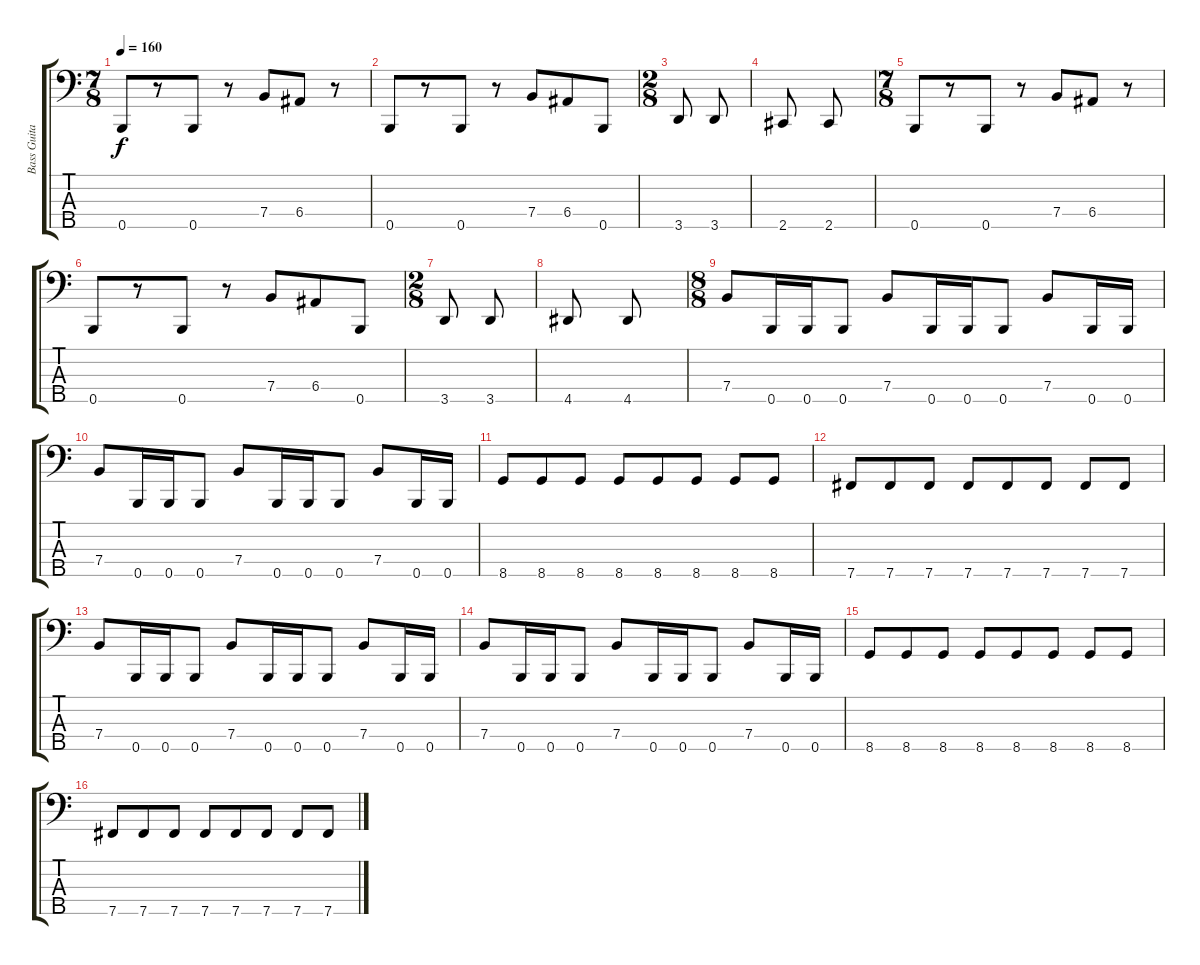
\track ("Bass Guitar" "Bass Guita") {instrument electricbasspick}
\staff {score tabs}
\tuning (G2 D2 A1 E1 B0) {hide}
\ts (7 8)
\tempo 160
\clef f4
\ks c
0.5.8{dy f} r.8 0.5.8 r.8 7.4.8 6.4.8 r.8 |
0.5.8 r.8 0.5.8 r.8 7.4.8 6.4.8 0.5.8 |
\ts (2 8)
3.5.8 3.5.8 |
2.5.8 2.5.8 |
\ts (7 8)
0.5.8 r.8 0.5.8 r.8 7.4.8 6.4.8 r.8 |
0.5.8 r.8 0.5.8 r.8 7.4.8 6.4.8 0.5.8 |
\ts (2 8)
3.5.8 3.5.8 |
4.5.8 4.5.8 |
\ts (8 8)
7.4.8 0.5.16 0.5.16 0.5.8 7.4.8 0.5.16 0.5.16 0.5.8 7.4.8 0.5.16 0.5.16 |
7.4.8 0.5.16 0.5.16 0.5.8 7.4.8 0.5.16 0.5.16 0.5.8 7.4.8 0.5.16 0.5.16 |
8.5.8 8.5.8 8.5.8 8.5.8 8.5.8 8.5.8 8.5.8 8.5.8 |
7.5.8 7.5.8 7.5.8 7.5.8 7.5.8 7.5.8 7.5.8 7.5.8 |
7.4.8 0.5.16 0.5.16 0.5.8 7.4.8 0.5.16 0.5.16 0.5.8 7.4.8 0.5.16 0.5.16 |
7.4.8 0.5.16 0.5.16 0.5.8 7.4.8 0.5.16 0.5.16 0.5.8 7.4.8 0.5.16 0.5.16 |
8.5.8 8.5.8 8.5.8 8.5.8 8.5.8 8.5.8 8.5.8 8.5.8 |
7.5.8 7.5.8 7.5.8 7.5.8 7.5.8 7.5.8 7.5.8 7.5.8
